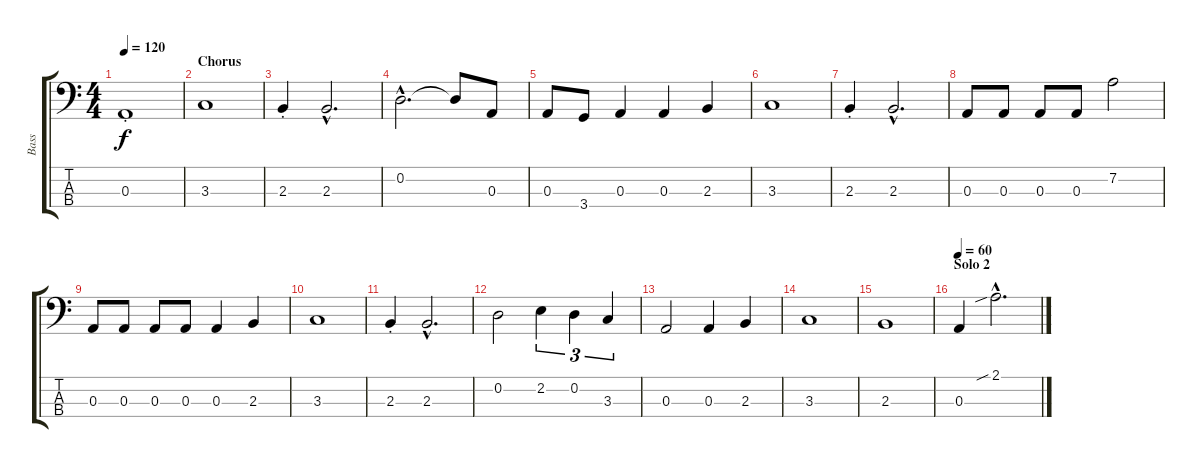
\track ("Bass" "Bass") {instrument electricbasspick}
\staff {score tabs}
\tuning (G2 D2 A1 E1) {hide}
\ts (4 4)
\tempo 120
\clef f4
\ks c
0.3{st}.1{dy f} |
\section ("" "Chorus")
3.3.1 |
2.3{st}.4 2.3{hac}.2{d} |
0.2{hac}.2{d} 0.2{t}.8 0.3.8 |
0.3.8 3.4.8 0.3.4 0.3.4 2.3.4 |
3.3.1 |
2.3{st}.4 2.3{hac}.2{d} |
0.3.8 0.3.8 0.3.8 0.3.8 7.2.2 |
0.3.8 0.3.8 0.3.8 0.3.8 0.3.4 2.3.4 |
3.3.1 |
2.3{st}.4 2.3{hac}.2{d} |
0.2.2 2.2.4{tu (3 2)} 0.2.4{tu (3 2)} 3.3.4{tu (3 2)} |
0.3.2 0.3.4 2.3.4 |
3.3.1 |
2.3.1 |
\section ("" "Solo 2")
\tempo 60
0.3.4 2.1{sib hac}.2{d}
